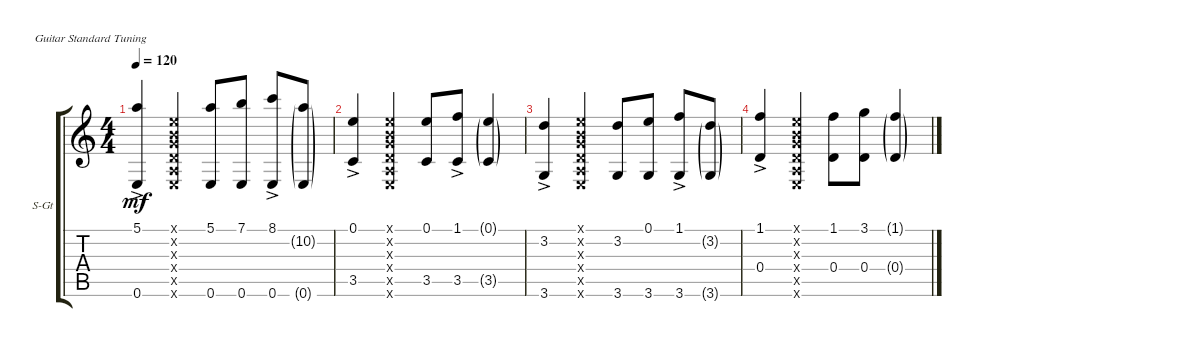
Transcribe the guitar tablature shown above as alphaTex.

\defaultSystemsLayout 4
\bracketExtendMode groupsimilarinstruments
\firstSystemTrackNameOrientation horizontal
\otherSystemsTrackNameOrientation horizontal
\track ("Steel Guitar" "S-Gt") {instrument acousticguitarsteel}
\staff {score tabs}
\tuning (E4 B3 G3 D3 A2 E2)
\ts (4 4)
\tempo 120
\clef g2
\ks c
(5.1{ac} 0.6).4{dy mf} (0.6{x} 0.5{x} 0.4{x} 0.3{x} 0.2{x} 0.1{x}).4 (5.1 0.6).8 (7.1 0.6).8 (8.1{ac} 0.6).8 (10.2{g} 0.6{g}).8 |
(0.1{ac} 3.5).4 (0.1{x} 0.2{x} 0.3{x} 0.4{x} 0.5{x} 0.6{x}).4 (0.1 3.5).8 (1.1{ac} 3.5).8 (0.1{g} 3.5{g}).4 |
(3.2{ac} 3.6).4 (0.6{x} 0.5{x} 0.4{x} 0.3{x} 0.2{x} 0.1{x}).4 (3.2 3.6).8 (0.1 3.6).8 (1.1{ac} 3.6).8 (3.2{g} 3.6{g}).8 |
(1.1{ac} 0.4).4 (0.1{x} 0.2{x} 0.3{x} 0.4{x} 0.5{x} 0.6{x}).4 (1.1 0.4).8 (3.1 0.4).8 (1.1{g} 0.4{g}).4
